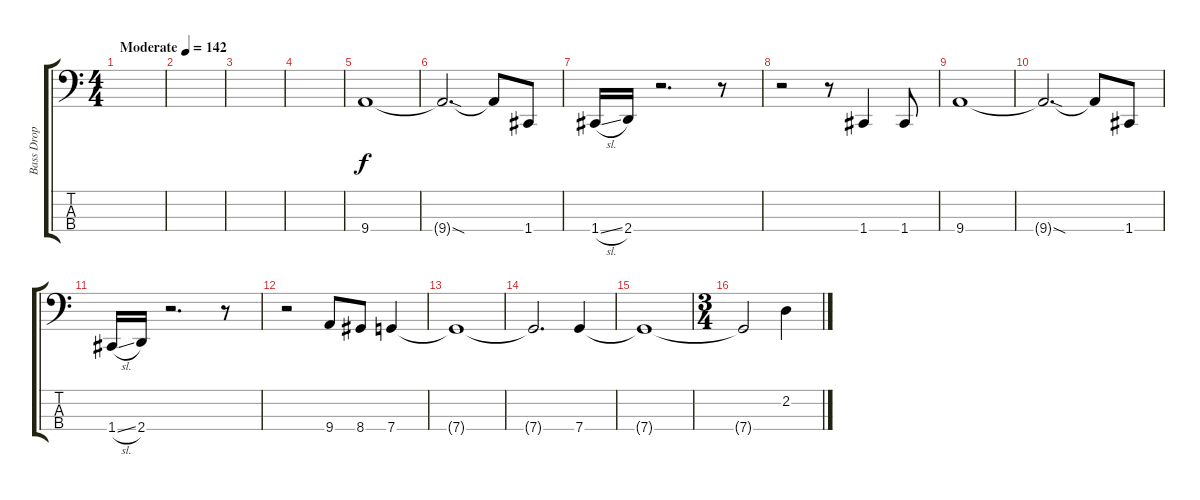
\track ("Bass Drop C" "Bass Drop ") {instrument electricbasspick}
\staff {score tabs}
\tuning (F2 C2 G1 C1) {hide}
\ts (4 4)
\tempo (142 "Moderate")
\clef f4
\ks c
|
|
|
|
9.4.1 |
9.4{sod t}.2{d} 9.4{t}.8 1.4.8 |
1.4{sl}.16 2.4.16 r.2{d} r.8 |
r.2 r.8 1.4.4 1.4.8 |
9.4.1 |
9.4{sod t}.2{d} 9.4{t}.8 1.4.8 |
1.4{sl}.16 2.4.16 r.2{d} r.8 |
r.2 9.4.8 8.4.8 7.4.4 |
7.4{t}.1 |
7.4{t}.2{d} 7.4.4 |
7.4{t}.1 |
\ts (3 4)
7.4{t}.2 2.2.4
